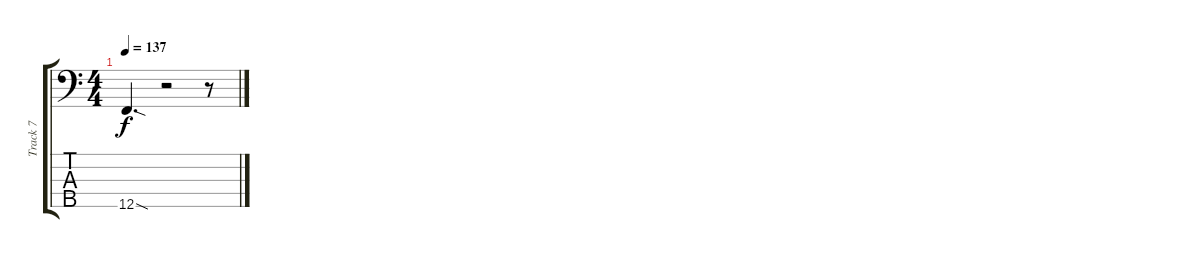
\track ("Track 7" "Track 7") {instrument fretlessbass}
\staff {score tabs}
\tuning (Db2 Ab1 Eb1 Bb0 F0) {hide}
\ts (4 4)
\tempo 137
\clef f4
\ks c
12.5{sod}.4{d dy f} r.2 r.8
